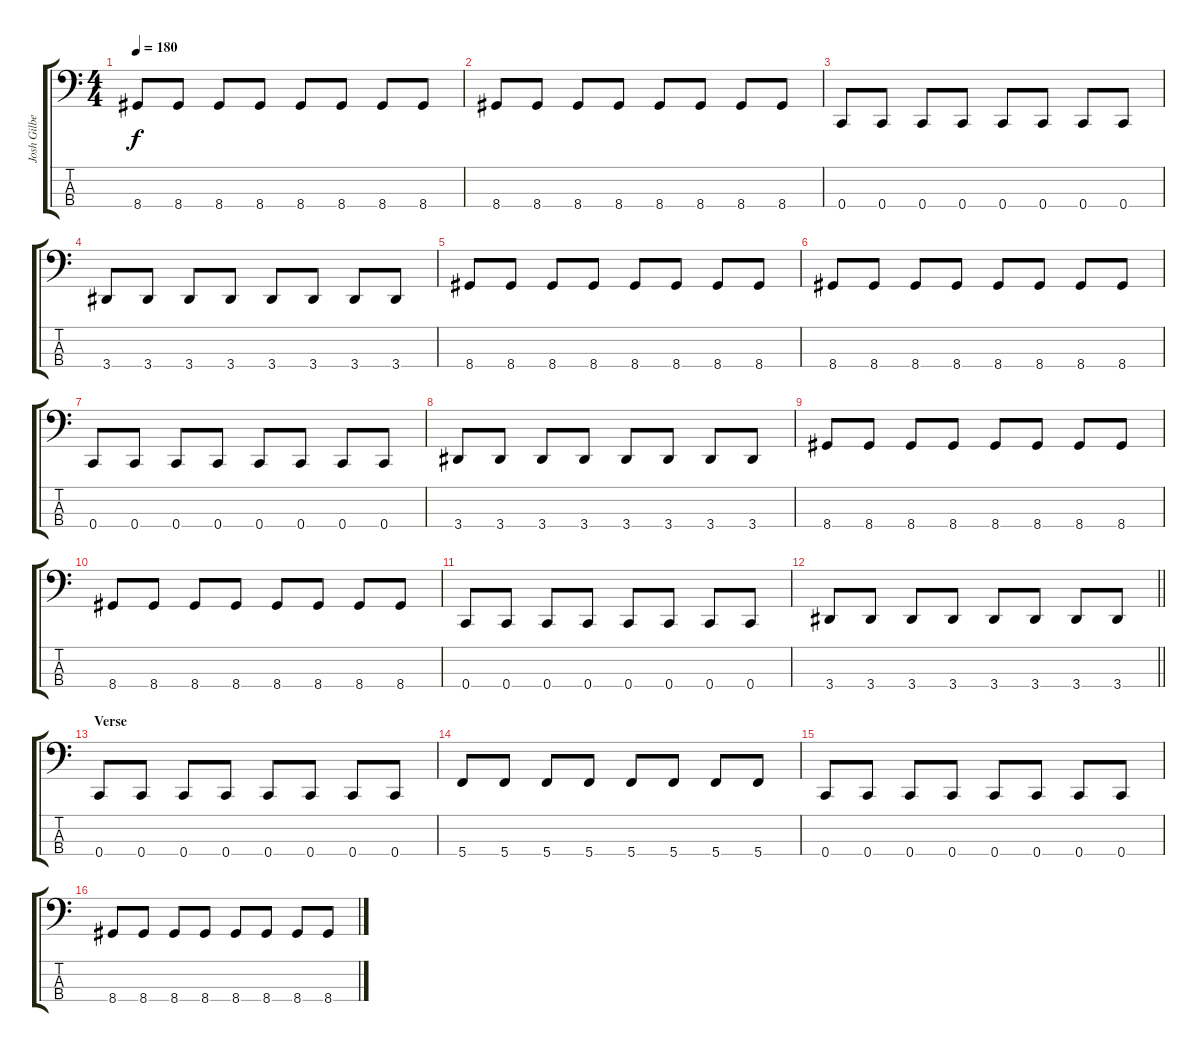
\track ("Josh Gilbert" "Josh Gilbe") {instrument electricbassfinger}
\staff {score tabs}
\tuning (F2 C2 G1 C1) {hide}
\ts (4 4)
\tempo 180
\clef f4
\ks c
8.4.8{dy f} 8.4.8 8.4.8 8.4.8 8.4.8 8.4.8 8.4.8 8.4.8 |
8.4.8 8.4.8 8.4.8 8.4.8 8.4.8 8.4.8 8.4.8 8.4.8 |
0.4.8 0.4.8 0.4.8 0.4.8 0.4.8 0.4.8 0.4.8 0.4.8 |
3.4.8 3.4.8 3.4.8 3.4.8 3.4.8 3.4.8 3.4.8 3.4.8 |
8.4.8 8.4.8 8.4.8 8.4.8 8.4.8 8.4.8 8.4.8 8.4.8 |
8.4.8 8.4.8 8.4.8 8.4.8 8.4.8 8.4.8 8.4.8 8.4.8 |
0.4.8 0.4.8 0.4.8 0.4.8 0.4.8 0.4.8 0.4.8 0.4.8 |
3.4.8 3.4.8 3.4.8 3.4.8 3.4.8 3.4.8 3.4.8 3.4.8 |
8.4.8 8.4.8 8.4.8 8.4.8 8.4.8 8.4.8 8.4.8 8.4.8 |
8.4.8 8.4.8 8.4.8 8.4.8 8.4.8 8.4.8 8.4.8 8.4.8 |
0.4.8 0.4.8 0.4.8 0.4.8 0.4.8 0.4.8 0.4.8 0.4.8 |
\barLineRight lightlight
3.4.8 3.4.8 3.4.8 3.4.8 3.4.8 3.4.8 3.4.8 3.4.8 |
\section ("" "Verse")
0.4.8 0.4.8 0.4.8 0.4.8 0.4.8 0.4.8 0.4.8 0.4.8 |
5.4.8 5.4.8 5.4.8 5.4.8 5.4.8 5.4.8 5.4.8 5.4.8 |
0.4.8 0.4.8 0.4.8 0.4.8 0.4.8 0.4.8 0.4.8 0.4.8 |
8.4.8 8.4.8 8.4.8 8.4.8 8.4.8 8.4.8 8.4.8 8.4.8
